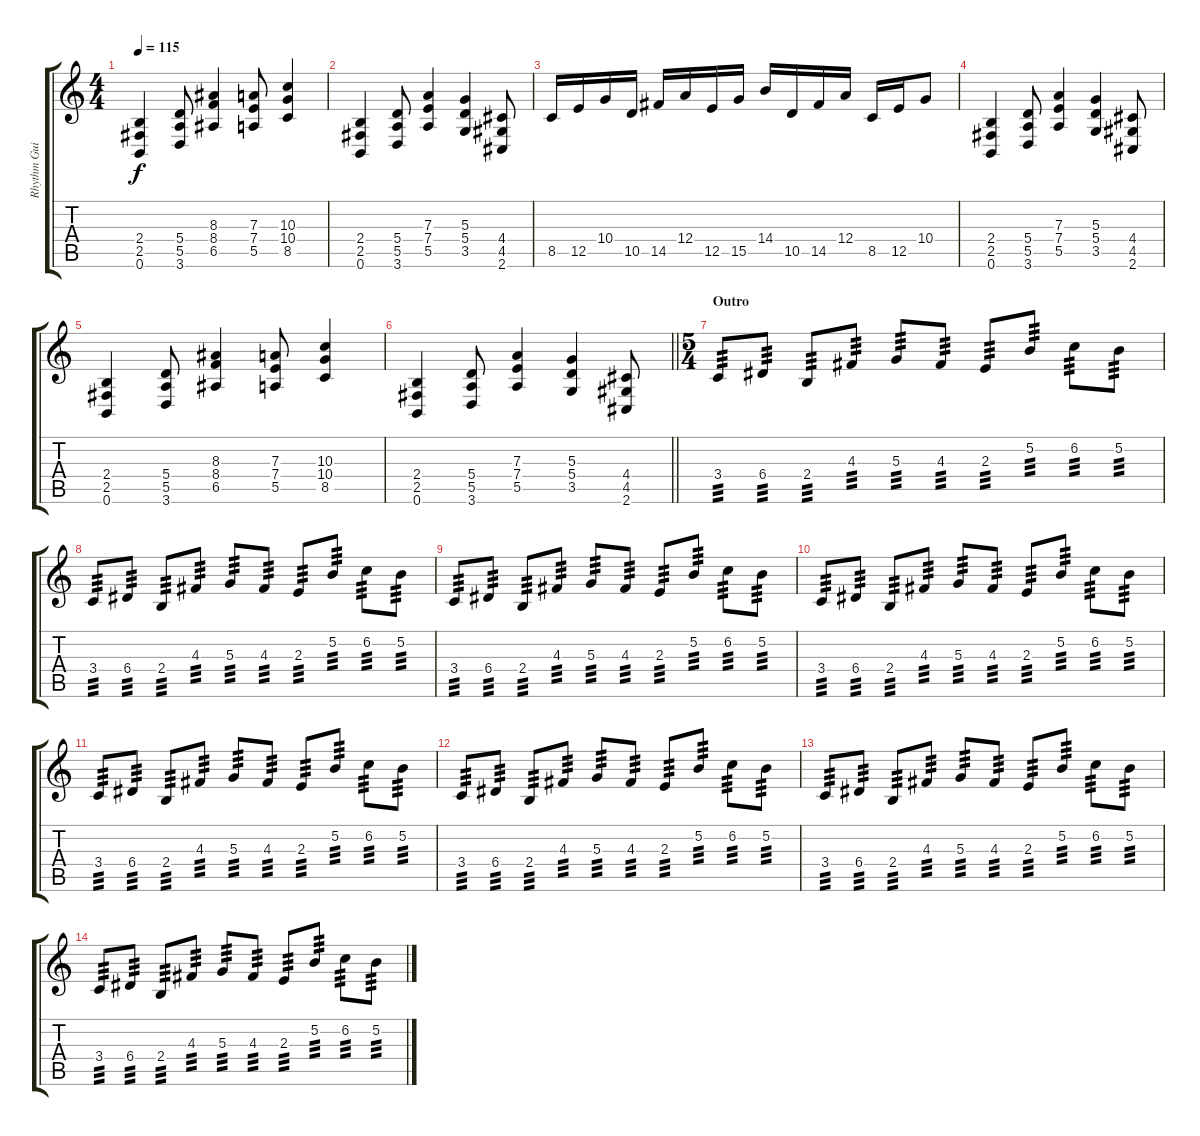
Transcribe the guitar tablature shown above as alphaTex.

\track ("Rhythm Guitar" "Rhythm Gui") {instrument distortionguitar}
\staff {score tabs}
\tuning (B3 Gb3 D3 A2 E2 B1) {hide}
\ts (4 4)
\tempo 115
\clef g2
\ks c
(2.4 2.5 0.6).4{dy f} (5.4 5.5 3.6).8 (8.3 8.4 6.5).4 (7.3 7.4 5.5).8 (10.3 10.4 8.5).4 |
(2.4 2.5 0.6).4 (5.4 5.5 3.6).8 (7.3 7.4 5.5).4 (5.3 5.4 3.5).4 (4.4 4.5 2.6).8 |
8.5.16 12.5.16 10.4.16 10.5.16 14.5.16 12.4.16 12.5.16 15.5.16 14.4.16 10.5.16 14.5.16 12.4.16 8.5.16 12.5.16 10.4.8 |
(2.4 2.5 0.6).4 (5.4 5.5 3.6).8 (7.3 7.4 5.5).4 (5.3 5.4 3.5).4 (4.4 4.5 2.6).8 |
(2.4 2.5 0.6).4 (5.4 5.5 3.6).8 (8.3 8.4 6.5).4 (7.3 7.4 5.5).8 (10.3 10.4 8.5).4 |
\barLineRight lightlight
(2.4 2.5 0.6).4 (5.4 5.5 3.6).8 (7.3 7.4 5.5).4 (5.3 5.4 3.5).4 (4.4 4.5 2.6).8 |
\ts (5 4)
\section ("" "Outro")
3.4.8{tp 3} 6.4.8{tp 3} 2.4.8{tp 3} 4.3.8{tp 3} 5.3.8{tp 3} 4.3.8{tp 3} 2.3.8{tp 3} 5.2.8{tp 3} 6.2.8{tp 3} 5.2.8{tp 3} |
3.4.8{tp 3} 6.4.8{tp 3} 2.4.8{tp 3} 4.3.8{tp 3} 5.3.8{tp 3} 4.3.8{tp 3} 2.3.8{tp 3} 5.2.8{tp 3} 6.2.8{tp 3} 5.2.8{tp 3} |
3.4.8{tp 3} 6.4.8{tp 3} 2.4.8{tp 3} 4.3.8{tp 3} 5.3.8{tp 3} 4.3.8{tp 3} 2.3.8{tp 3} 5.2.8{tp 3} 6.2.8{tp 3} 5.2.8{tp 3} |
3.4.8{tp 3} 6.4.8{tp 3} 2.4.8{tp 3} 4.3.8{tp 3} 5.3.8{tp 3} 4.3.8{tp 3} 2.3.8{tp 3} 5.2.8{tp 3} 6.2.8{tp 3} 5.2.8{tp 3} |
3.4.8{tp 3} 6.4.8{tp 3} 2.4.8{tp 3} 4.3.8{tp 3} 5.3.8{tp 3} 4.3.8{tp 3} 2.3.8{tp 3} 5.2.8{tp 3} 6.2.8{tp 3} 5.2.8{tp 3} |
3.4.8{tp 3} 6.4.8{tp 3} 2.4.8{tp 3} 4.3.8{tp 3} 5.3.8{tp 3} 4.3.8{tp 3} 2.3.8{tp 3} 5.2.8{tp 3} 6.2.8{tp 3} 5.2.8{tp 3} |
3.4.8{tp 3} 6.4.8{tp 3} 2.4.8{tp 3} 4.3.8{tp 3} 5.3.8{tp 3} 4.3.8{tp 3} 2.3.8{tp 3} 5.2.8{tp 3} 6.2.8{tp 3} 5.2.8{tp 3} |
3.4.8{tp 3} 6.4.8{tp 3} 2.4.8{tp 3} 4.3.8{tp 3} 5.3.8{tp 3} 4.3.8{tp 3} 2.3.8{tp 3} 5.2.8{tp 3} 6.2.8{tp 3} 5.2.8{tp 3}
